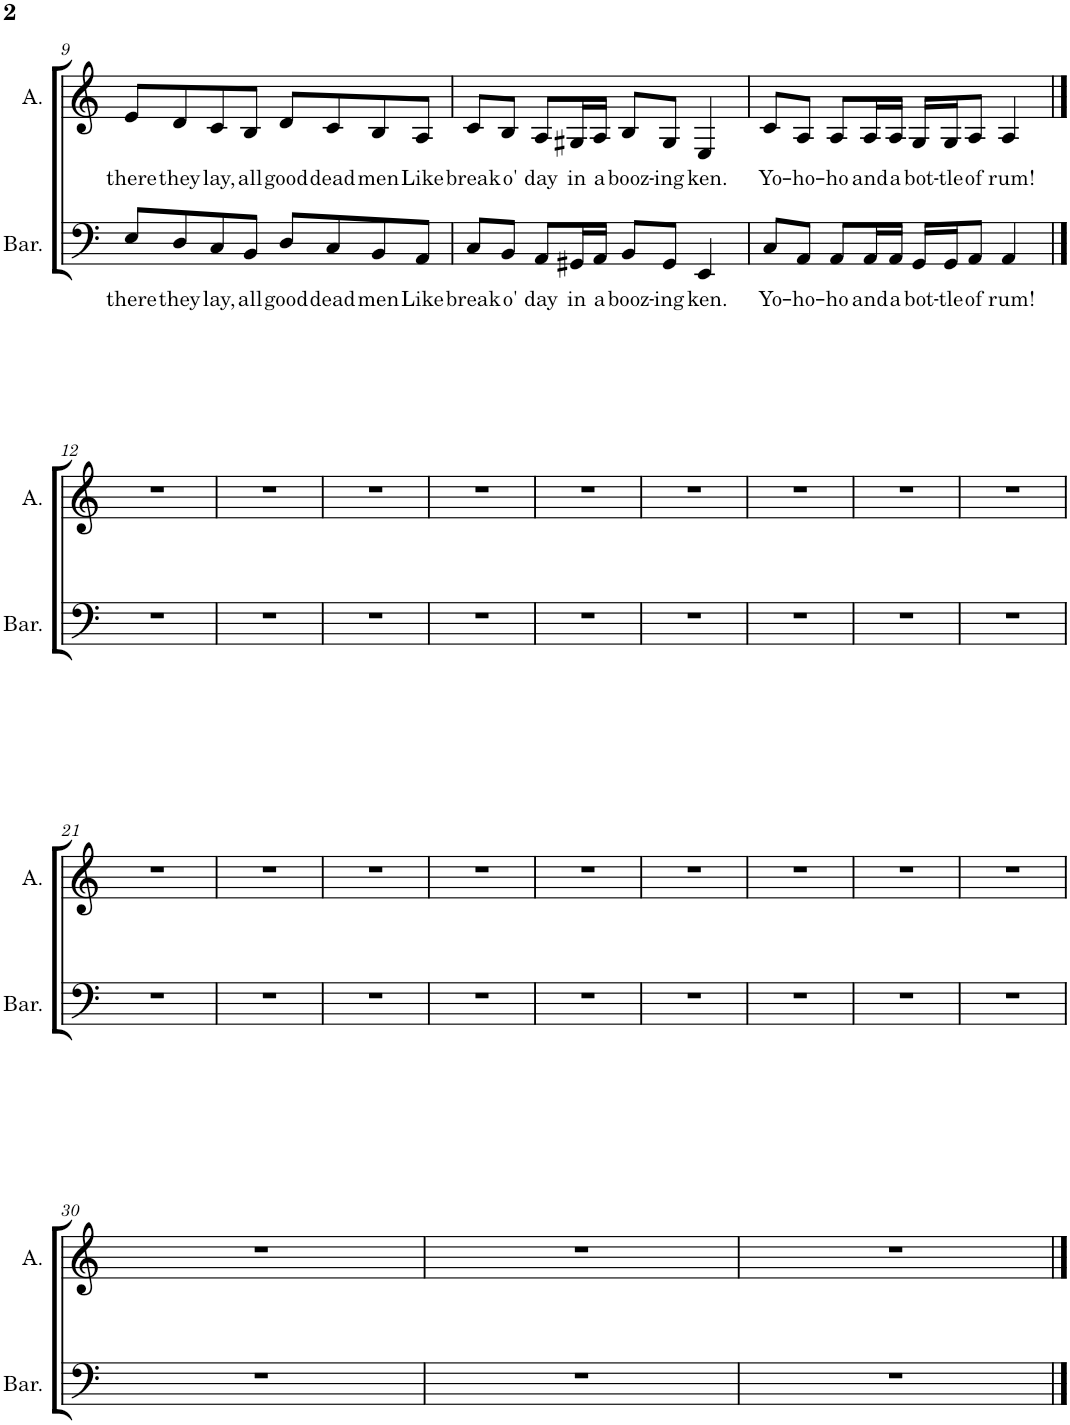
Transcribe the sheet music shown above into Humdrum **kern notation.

**kern	**text	**kern	**text
*part2	*part2	*part1	*part1
*staff2	*staff2	*staff1	*staff1
*I"Baritone	*	*I"Alto	*
*I'Bar.	*	*I'A.	*
!!LO:PB:g=z
*clefF4	*	*clefG2	*
*k[]	*	*k[]	*
*M4/4	*	*M4/4	*
=9	=9	=9	=9
!	!LO:LY:b	!	!LO:LY:b
8E/L	there	8e/L	there
!	!LO:LY:b	!	!LO:LY:b
8D/	they	8d/	they
!	!LO:LY:b	!	!LO:LY:b
8C/	lay,	8c/	lay,
!	!LO:LY:b	!	!LO:LY:b
8BB/J	all	8B/J	all
!	!LO:LY:b	!	!LO:LY:b
8D/L	good	8d/L	good
!	!LO:LY:b	!	!LO:LY:b
8C/	dead	8c/	dead
!	!LO:LY:b	!	!LO:LY:b
8BB/	men	8B/	men
!	!LO:LY:b	!	!LO:LY:b
8AA/J	Like	8A/J	Like
=10	=10	=10	=10
!	!LO:LY:b	!	!LO:LY:b
8C/L	break	8c/L	break
!	!LO:LY:b	!	!LO:LY:b
8BB/J	o'	8B/J	o'
!	!LO:LY:b	!	!LO:LY:b
8AA/L	day	8A/L	day
!	!LO:LY:b	!	!LO:LY:b
16GG#X/L	in	16G#X/L	in
!	!LO:LY:b	!	!LO:LY:b
16AA/JJ	a	16A/JJ	a
!	!LO:LY:b	!	!LO:LY:b
8BB/L	booz-	8B/L	booz-
!	!LO:LY:b	!	!LO:LY:b
8GG#/J	-ing	8G#/J	-ing
!	!LO:LY:b	!	!LO:LY:b
4EE/	ken.	4E/	ken.
=11	=11	=11	=11
!	!LO:LY:b	!	!LO:LY:b
8C/L	Yo-	8c/L	Yo-
!	!LO:LY:b	!	!LO:LY:b
8AA/J	-ho-	8A/J	-ho-
!	!LO:LY:b	!	!LO:LY:b
8AA/L	-ho	8A/L	-ho
!	!LO:LY:b	!	!LO:LY:b
16AA/L	and	16A/L	and
!	!LO:LY:b	!	!LO:LY:b
16AA/JJ	a	16A/JJ	a
!	!LO:LY:b	!	!LO:LY:b
16GG/LL	bot-	16G/LL	bot-
!	!LO:LY:b	!	!LO:LY:b
16GG/J	-tle	16G/J	-tle
!	!LO:LY:b	!	!LO:LY:b
8AA/J	of	8A/J	of
!	!LO:LY:b	!	!LO:LY:b
4AA/	rum!	4A/	rum!
!!LO:LB:g=z
==12	==12	==12	==12
1r	.	1r	.
=13	=13	=13	=13
1r	.	1r	.
=14	=14	=14	=14
1r	.	1r	.
=15	=15	=15	=15
1r	.	1r	.
=16	=16	=16	=16
1r	.	1r	.
=17	=17	=17	=17
1r	.	1r	.
=18	=18	=18	=18
1r	.	1r	.
=19	=19	=19	=19
1r	.	1r	.
=20	=20	=20	=20
1r	.	1r	.
!!LO:LB:g=z
=21	=21	=21	=21
1r	.	1r	.
=22	=22	=22	=22
1r	.	1r	.
=23	=23	=23	=23
1r	.	1r	.
=24	=24	=24	=24
1r	.	1r	.
=25	=25	=25	=25
1r	.	1r	.
=26	=26	=26	=26
1r	.	1r	.
=27	=27	=27	=27
1r	.	1r	.
=28	=28	=28	=28
1r	.	1r	.
=29	=29	=29	=29
1r	.	1r	.
!!LO:LB:g=z
=30	=30	=30	=30
1r	.	1r	.
=31	=31	=31	=31
1r	.	1r	.
=32	=32	=32	=32
1r	.	1r	.
==	==	==	==
*-	*-	*-	*-
